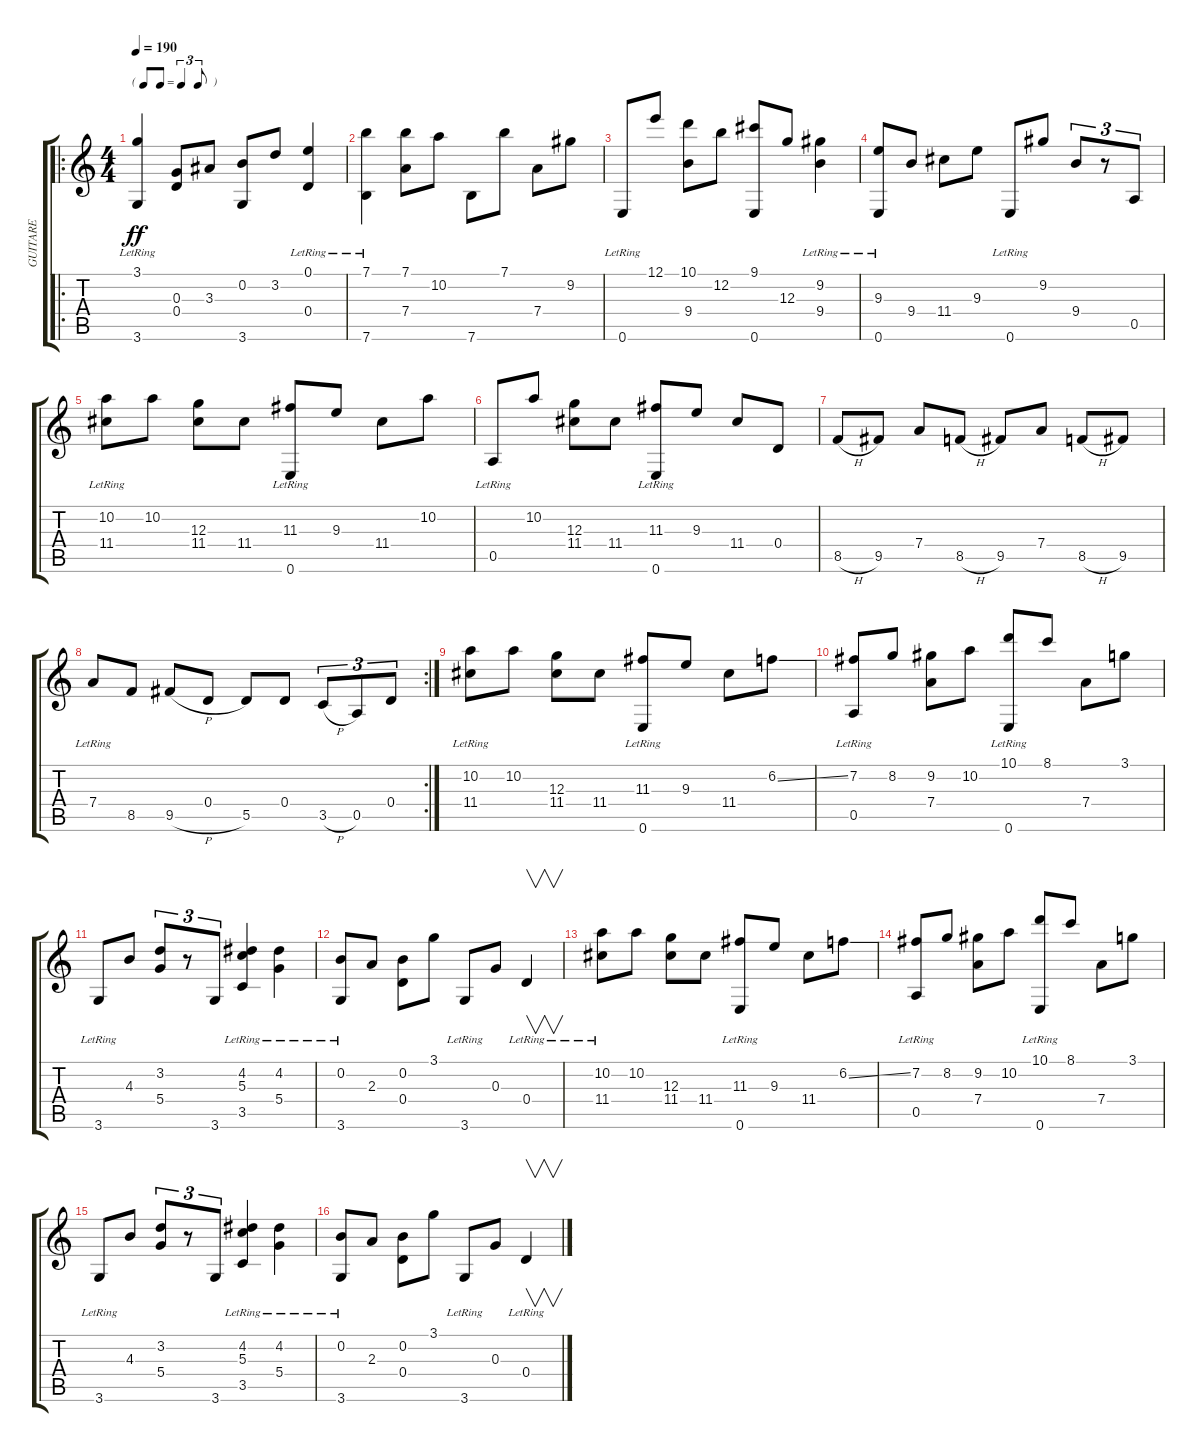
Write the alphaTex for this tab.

\track ("GUITARE" "GUITARE") {instrument acousticguitarsteel}
\staff {score tabs}
\tuning (E4 B3 G3 D3 A2 E2) {hide}
\ro
\ts (4 4)
\tf triplet8th
\tempo 190
\clef g2
\ks c
(3.1 3.6{lr}).4{dy ff instrument acousticguitarsteel} (0.3 0.4).8 3.3.8 (0.2 3.6).8 3.2.8 (0.1 0.4{lr}).4 |
(7.1 7.6{lr}).4 (7.1 7.4).8 10.2.8 7.6.8 7.1.8 7.4.8 9.2.8 |
0.6{lr}.8 12.1.8 (10.1 9.4).8 12.2.8 (9.1 0.6).8 12.3.8 (9.2 9.4{lr}).4 |
(9.3 0.6{lr}).8 9.4.8 11.4.8 9.3.8 0.6{lr}.8 9.2.8 9.4.8{tu (3 2)} r.8{tu (3 2)} 0.5.8{tu (3 2)} |
(10.2 11.4{lr}).8 10.2.8 (12.3 11.4).8 11.4.8 (11.3 0.6{lr}).8 9.3.8 11.4.8 10.2.8 |
0.5{lr}.8 10.2.8 (12.3 11.4).8 11.4.8 (11.3 0.6{lr}).8 9.3.8 11.4.8 0.4.8 |
8.5{h}.8 9.5.8 7.4.8 8.5{h}.8 9.5.8 7.4.8 8.5{h}.8 9.5.8 |
\rc 2
7.4{lr}.8 8.5.8 9.5{h}.8 0.4.8 5.5.8 0.4.8 3.5{h}.8{tu (3 2)} 0.5.8{tu (3 2)} 0.4.8{tu (3 2)} |
(10.2 11.4{lr}).8 10.2.8 (12.3 11.4).8 11.4.8 (11.3 0.6{lr}).8 9.3.8 11.4.8 6.2{ss}.8 |
(7.2 0.5{lr}).8 8.2.8 (9.2 7.4).8 10.2.8 (10.1 0.6{lr}).8 8.1.8 7.4.8 3.1.8 |
3.6{lr}.8 4.3.8 (3.2 5.4).8{tu (3 2)} r.8{tu (3 2)} 3.6.8{tu (3 2)} (4.2{lr} 5.3{lr} 3.5{lr}).4 (4.2{lr} 5.4{lr}).4 |
(0.2 3.6{lr}).8 2.3.8 (0.2 0.4).8 3.1.8 3.6{lr}.8 0.3.8 0.4{lr}.4{v} |
(10.2 11.4{lr}).8 10.2.8 (12.3 11.4).8 11.4.8 (11.3 0.6{lr}).8 9.3.8 11.4.8 6.2{ss}.8 |
(7.2 0.5{lr}).8 8.2.8 (9.2 7.4).8 10.2.8 (10.1 0.6{lr}).8 8.1.8 7.4.8 3.1.8 |
3.6{lr}.8 4.3.8 (3.2 5.4).8{tu (3 2)} r.8{tu (3 2)} 3.6.8{tu (3 2)} (4.2{lr} 5.3{lr} 3.5{lr}).4 (4.2{lr} 5.4{lr}).4 |
(0.2 3.6{lr}).8 2.3.8 (0.2 0.4).8 3.1.8 3.6{lr}.8 0.3.8 0.4{lr}.4{v}
